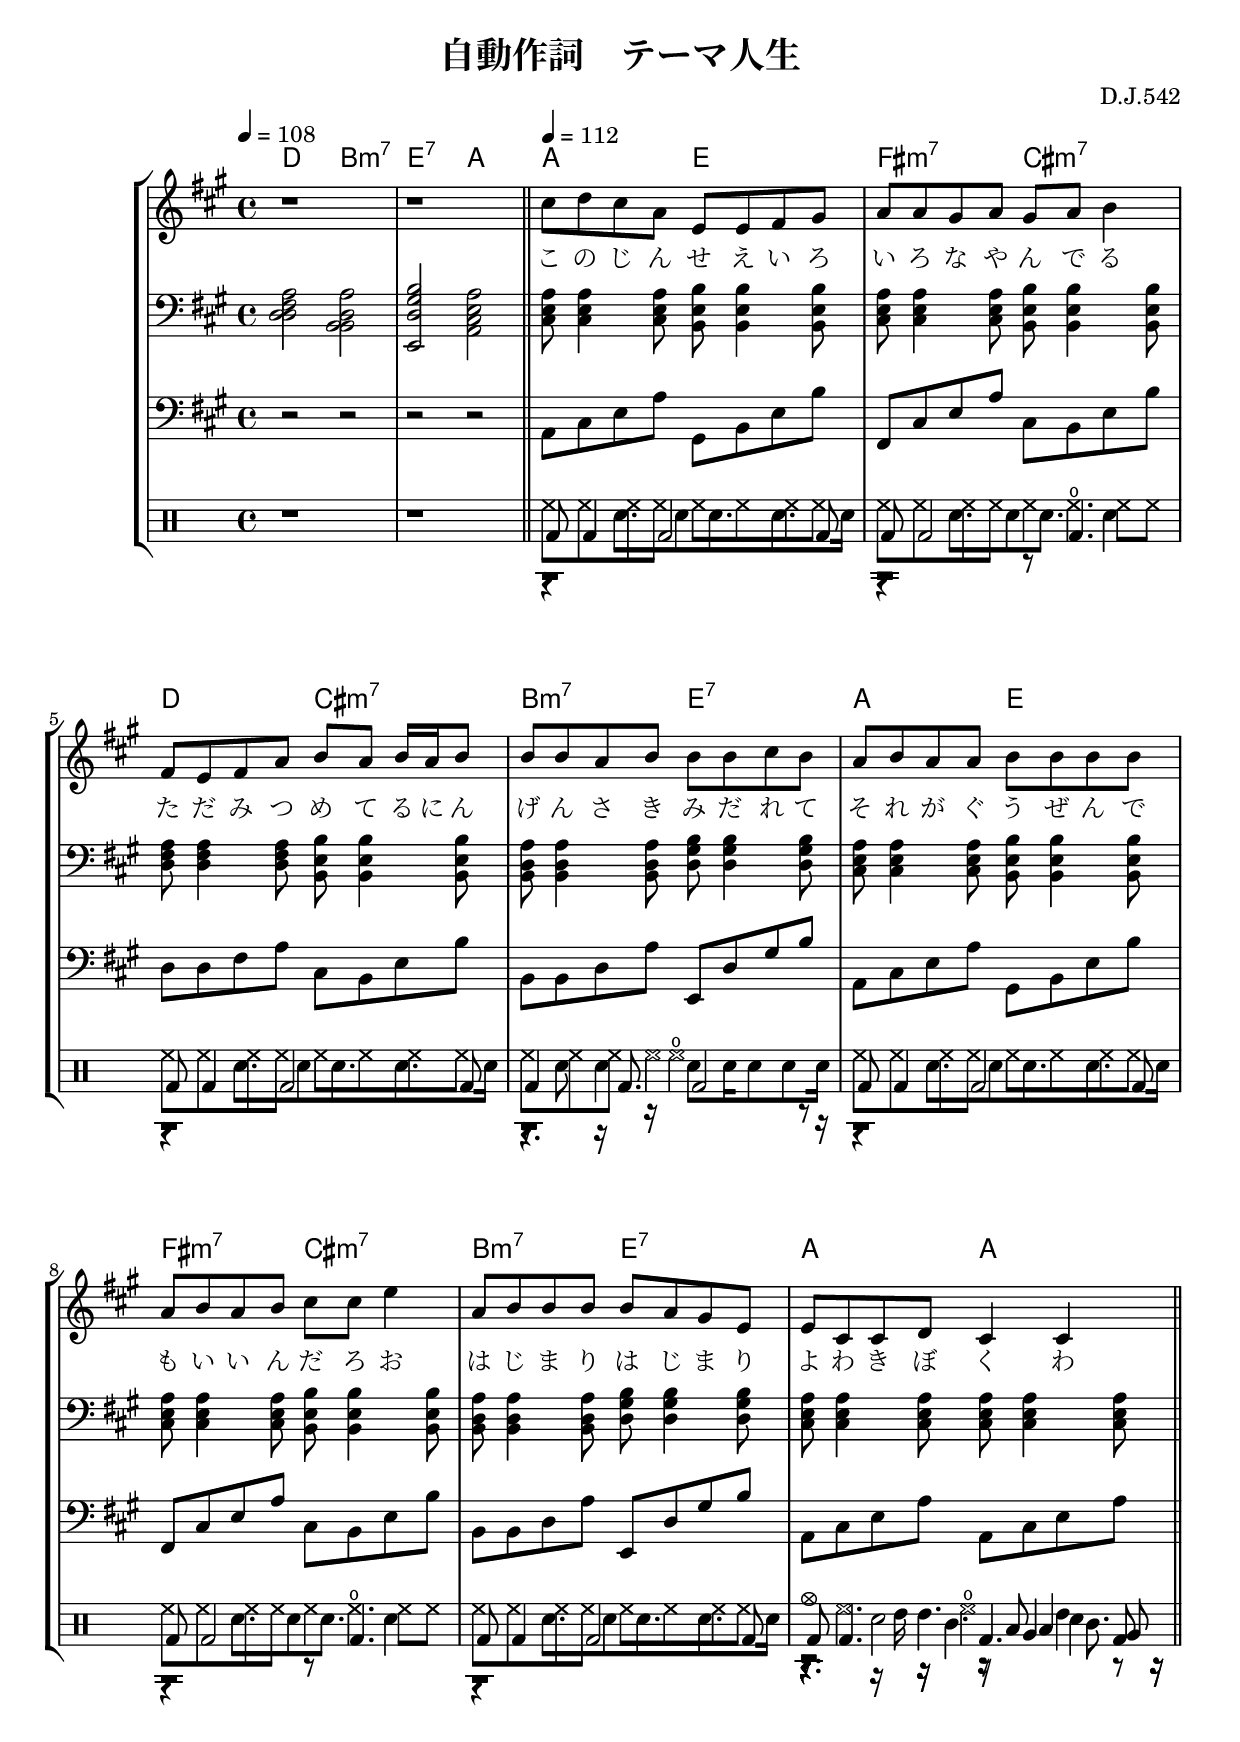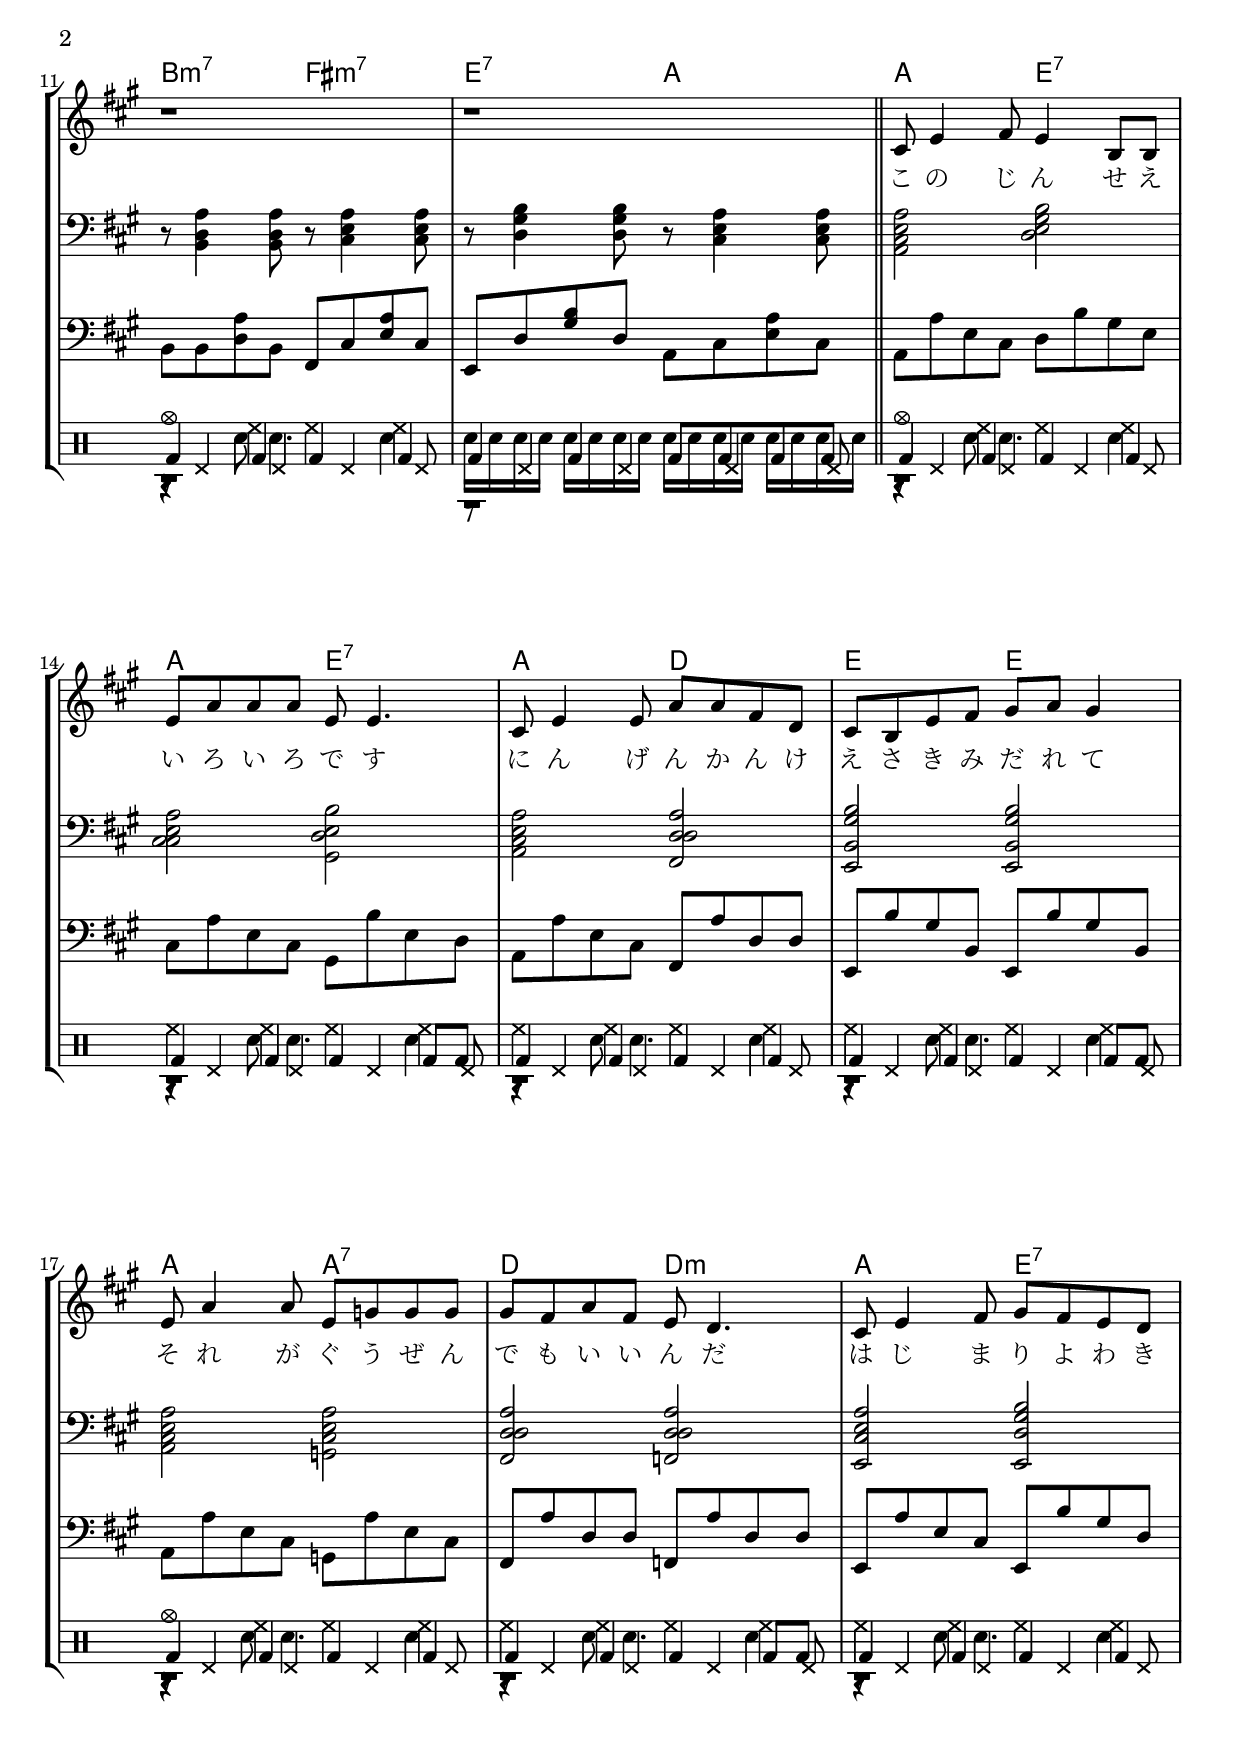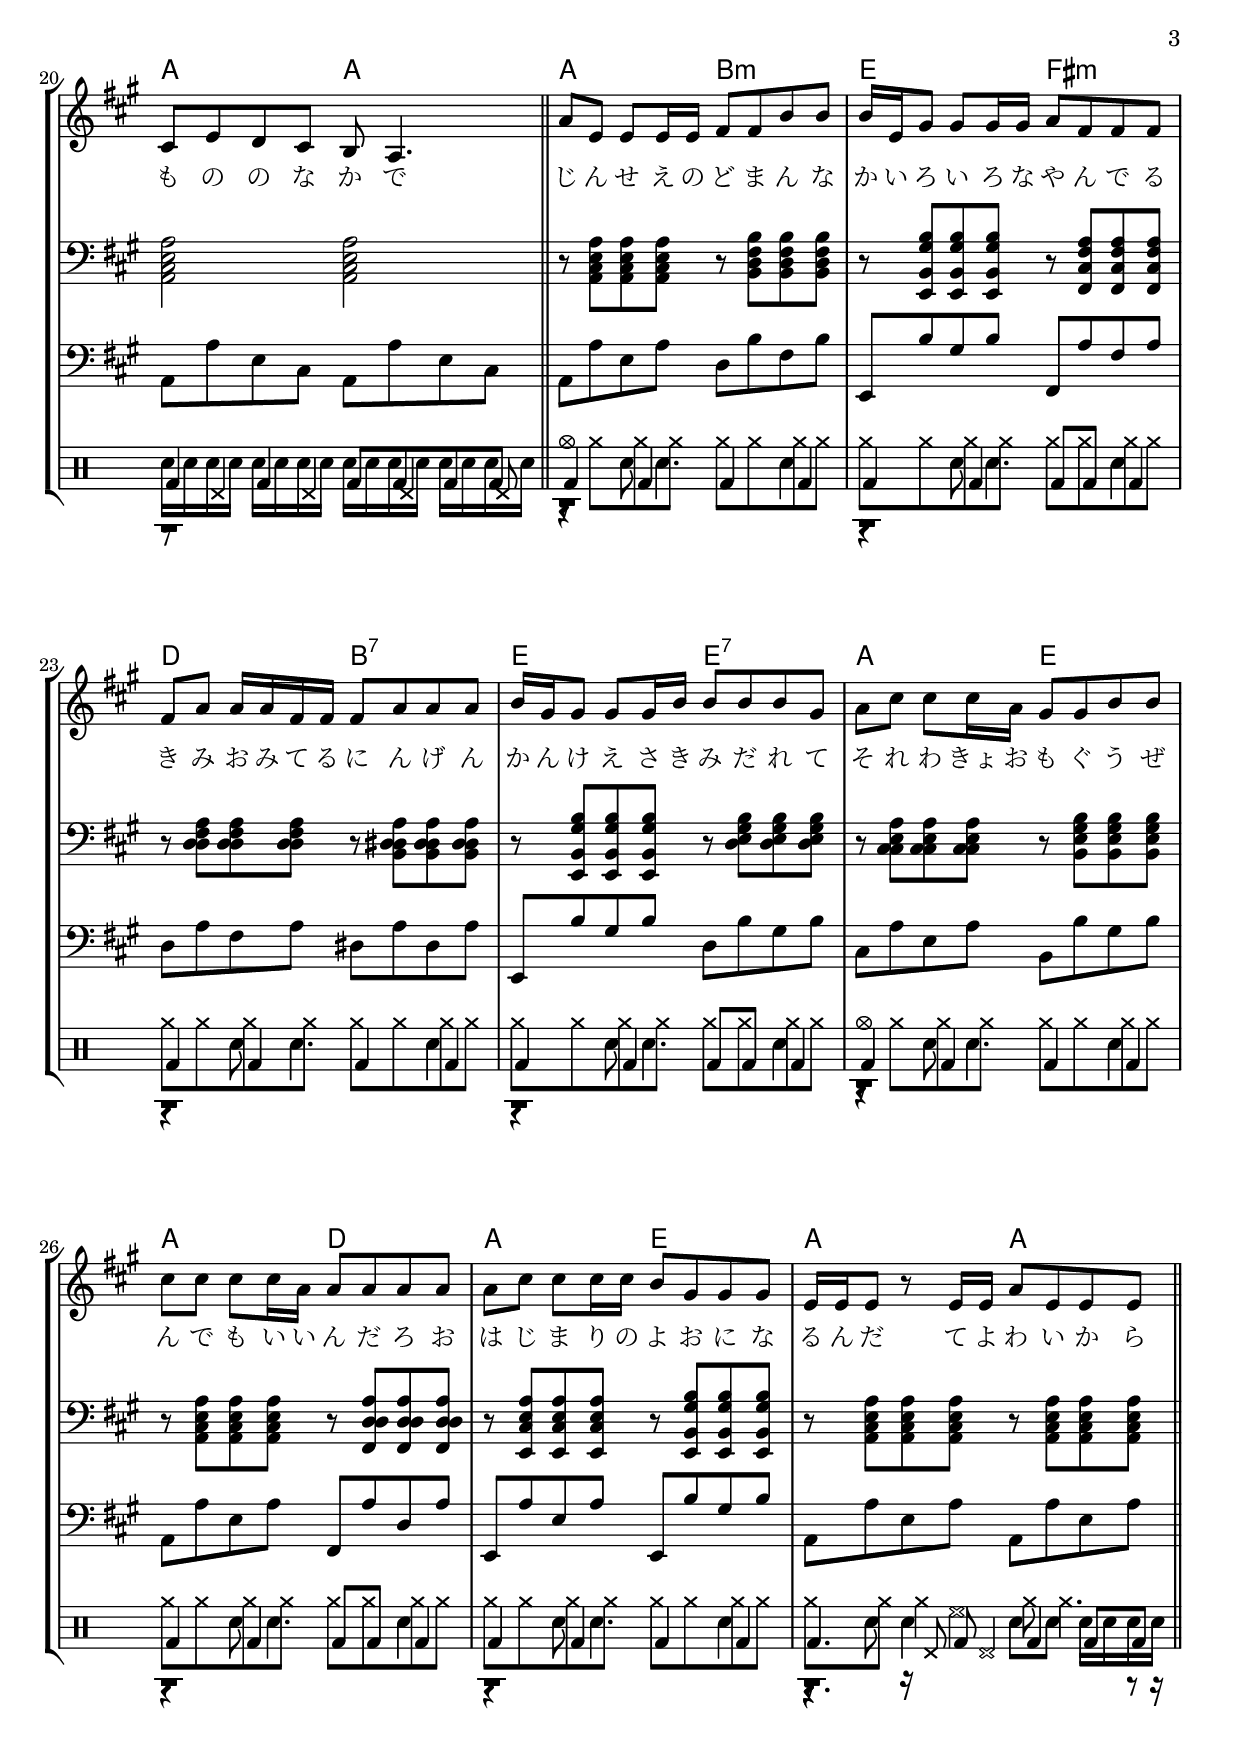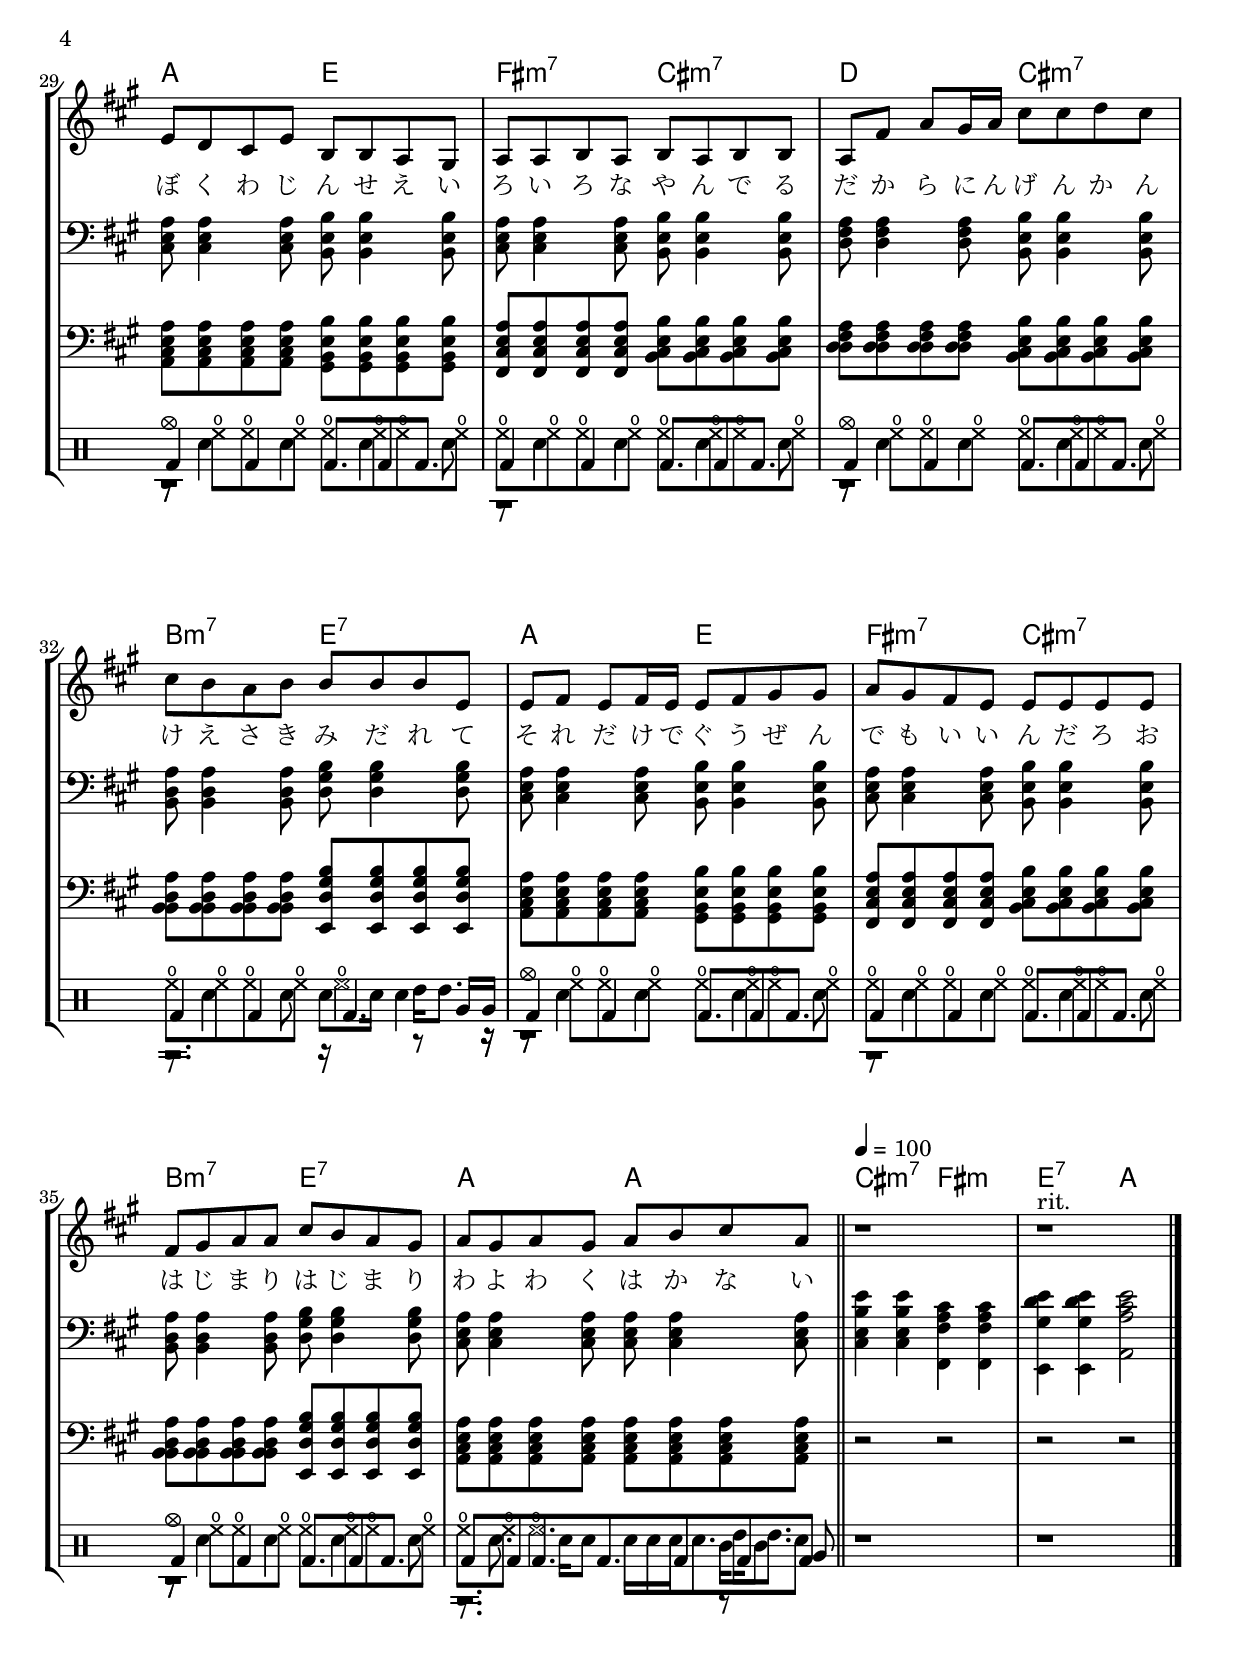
\version "2.12.1"

\header {
	title = \markup {自動作詞　テーマ人生}
	composer = \markup \center-column {D.J.542}
}

harmony = \chordmode {
	d2 b:min7 e:7 a 

	a e fis:min7 cis:min7 d cis:min7 b:min7 e:7 a e fis:min7 cis:min7 b:min7 e:7 a a 

	b:min7 fis:min7 e:7 a 

	a e:7 a e:7 a d e e a a:7 d d:m a e:7 a a 

	a b:m e fis:m d b:7 e e:7 a e a d a e a a 

	a e fis:min7 cis:min7 d cis:min7 b:min7 e:7 a e fis:min7 cis:min7 b:min7 e:7 a a 

	cis:min7 fis:m e:7 a 
}

melody = {
	\key a \major
	\tempo 4 = 108
	r1 | r1   
	\set Staff.midiInstrument = #"mmi0.38"
		\tempo 4 = 112
 cis''8  d''8  cis''8  a'8  e'8  e'8  fis'8  gis'8 
	a'8  a'8  gis'8  a'8  gis'8  a'8  b'4 
	fis'8  e'8  fis'8  a'8  b'8  a'8  b'16  a'16  b'8 
	b'8  b'8  a'8  b'8  b'8  b'8  cis''8  b'8 
	a'8  b'8  a'8  a'8  b'8  b'8  b'8  b'8 
	a'8  b'8  a'8  b'8  cis''8  cis''8  e''4 
	a'8  b'8  b'8  b'8  b'8  a'8  gis'8  e'8 
	e'8  cis'8  cis'8  d'8  cis'4  cis'4
	r1 | r1   
	\set Staff.midiInstrument = #"mmi0.38"
	 cis'8  e'4  fis'8  e'4  b8  b8 
	e'8  a'8  a'8  a'8  e'8  e'4. 
	cis'8  e'4  e'8  a'8  a'8  fis'8  d'8 
	cis'8  b8  e'8  fis'8  gis'8  a'8  gis'4 
	e'8  a'4  a'8  e'8  g'8  g'8  g'8 
	gis'8  fis'8  a'8  fis'8  e'8  d'4. 
	cis'8  e'4  fis'8  gis'8  fis'8  e'8  d'8 
	cis'8  e'8  d'8  cis'8  b8  a4.
	\set Staff.midiInstrument = #"mmi0.38"
	 a'8  e'8  e'8  e'16  e'16  fis'8  fis'8  b'8  b'8 
	b'16  e'16  gis'8  gis'8  gis'16  gis'16  a'8  fis'8  fis'8  fis'8 
	fis'8  a'8  a'16  a'16  fis'16  fis'16  fis'8  a'8  a'8  a'8 
	b'16  gis'16  gis'8  gis'8  gis'16  b'16  b'8  b'8  b'8  gis'8 
	a'8  cis''8  cis''8  cis''16  a'16  gis'8  gis'8  b'8  b'8 
	cis''8  cis''8  cis''8  cis''16  a'16  a'8  a'8  a'8  a'8 
	a'8  cis''8  cis''8  cis''16  cis''16  b'8  gis'8  gis'8  gis'8 
	e'16  e'16  e'8  r8  e'16  e'16  a'8  e'8  e'8  e'8
	\set Staff.midiInstrument = #"mmi0.38"
	 e'8  d'8  cis'8  e'8  b8  b8  a8  gis8 
	a8  a8  b8  a8  b8  a8  b8  b8 
	a8  fis'8  a'8  gis'16  a'16  cis''8  cis''8  d''8  cis''8 
	cis''8  b'8  a'8  b'8  b'8  b'8  b'8  e'8 
	e'8  fis'8  e'8  fis'16  e'16  e'8  fis'8  gis'8  gis'8 
	a'8  gis'8  fis'8  e'8  e'8  e'8  e'8  e'8 
	fis'8  gis'8  a'8  a'8  cis''8  b'8  a'8  gis'8 
	a'8  gis'8  a'8  gis'8  a'8  b'8  cis''8  a'8
	\tempo 4 = 100
	r1 | r1^"rit." \bar "|."
}

words = \lyricmode {
	
	こ  の  じ  ん  せ  え  い  ろ  い  ろ  な  や  ん  で  る  た  だ  み  つ  め  て  る  に  ん  げ  ん  さ  き  み  だ  れ  て  そ  れ  が  ぐ  う  ぜ  ん  で  も  い  い  ん  だ  ろ  お  は  じ  ま  り  は  じ  ま  り  よ  わ  き  ぼ  く  わ  
	
	こ  の  じ  ん  せ  え  い  ろ  い  ろ  で  す  に  ん  げ  ん  か  ん  け  え  さ  き  み  だ  れ  て  そ  れ  が  ぐ  う  ぜ  ん  で  も  い  い  ん  だ  は  じ  ま  り  よ  わ  き  も  の  の  な  か  で  
	じ  ん  せ  え  の  ど  ま  ん  な  か  い  ろ  い  ろ  な  や  ん  で  る  き  み  お  み  て  る  に  ん  げ  ん  か  ん  け  え  さ  き  み  だ  れ  て  そ  れ  わ  きょ  お  も  ぐ  う  ぜ  ん  で  も  い  い  ん  だ  ろ  お  は  じ  ま  り  の  よ  お  に  な  る  ん  だ  て  よ  わ  い  か  ら  
	ぼ  く  わ  じ  ん  せ  え  い  ろ  い  ろ  な  や  ん  で  る  だ  か  ら  に  ん  げ  ん  か  ん  け  え  さ  き  み  だ  れ  て  そ  れ  だ  け  で  ぐ  う  ぜ  ん  で  も  い  い  ん  だ  ろ  お  は  じ  ま  り  は  じ  ま  り  わ  よ  わ  く  は  か  な  い  
	
}

tempochange = {
	\tempo 4 = 108
	r1 | r1 \bar "||"
	\tempo 4 = 112
	r1 | r1 | r1 | r1 | r1 | r1 | r1 | r1 \bar "||"
	\tempo 4 = 112
	r1 | r1 \bar "||"
	\tempo 4 = 112
	r1 | r1 | r1 | r1 | r1 | r1 | r1 | r1 \bar "||"
	\tempo 4 = 112
	r1 | r1 | r1 | r1 | r1 | r1 | r1 | r1 \bar "||"
	\tempo 4 = 112
	r1 | r1 | r1 | r1 | r1 | r1 | r1 | r1 \bar "||"
	\tempo 4 = 100
	r1 | \tempo 4 = 75 r2 \tempo 4 = 66 r2 \bar "|."
}

mainacc = {
	\clef bass
	\set Staff.midiInstrument = #"Acoustic grand"
	\key a \major
	\tempo 4 = 108
	<d d fis a>2
	<b, b, d a>2
	<e, d gis b>2
	<a, cis e a>2
	\bar "||"

	\set Staff.midiInstrument = #"Electric Guitar (clean)"
	\tempo 4 = 112
	<cis e a>8 <cis e a>4 <cis e a>8
	<b, e b>8 <b, e b>4 <b, e b>8
	<cis e a>8 <cis e a>4 <cis e a>8
	<b, e b>8 <b, e b>4 <b, e b>8
	<d fis a>8 <d fis a>4 <d fis a>8
	<b, e b>8 <b, e b>4 <b, e b>8
	<b, d a>8 <b, d a>4 <b, d a>8
	<d gis b>8 <d gis b>4 <d gis b>8
	<cis e a>8 <cis e a>4 <cis e a>8
	<b, e b>8 <b, e b>4 <b, e b>8
	<cis e a>8 <cis e a>4 <cis e a>8
	<b, e b>8 <b, e b>4 <b, e b>8
	<b, d a>8 <b, d a>4 <b, d a>8
	<d gis b>8 <d gis b>4 <d gis b>8
	<cis e a>8 <cis e a>4 <cis e a>8
	<cis e a>8 <cis e a>4 <cis e a>8
	\bar "||"

	\set Staff.midiInstrument = #"Electric Guitar (jazz)"
	r8 <b, d a>4 <b, d a>8
	r8 <cis e a>4 <cis e a>8
	r8 <d gis b>4 <d gis b>8
	r8 <cis e a>4 <cis e a>8
	\bar "||"

	\set Staff.midiInstrument = #"Acoustic grand"
	<a, cis e a>2
	<d e gis b>2
	<cis cis e a>2
	<gis, d e b>2
	<a, cis e a>2
	<fis, d d a>2
	<e, b, gis b>2
	<e, b, gis b>2
	<a, cis e a>2
	<g, cis e a>2
	<fis, d d a>2
	<f, d d a>2
	<e, cis e a>2
	<e, d gis b>2
	<a, cis e a>2
	<a, cis e a>2
	\bar "||"

	\set Staff.midiInstrument = #"Electric Guitar (jazz)"
	r8 <a, cis e a>8 <a, cis e a>8 <a, cis e a>8
	r8 <d b, fis b>8 <d b, fis b>8 <d b, fis b>8
	r8 <e, b, gis b>8 <e, b, gis b>8 <e, b, gis b>8
	r8 <fis, cis fis a>8 <fis, cis fis a>8 <fis, cis fis a>8
	r8 <d d fis a>8 <d d fis a>8 <d d fis a>8
	r8 <dis b, dis a>8 <dis b, dis a>8 <dis b, dis a>8
	r8 <e, b, gis b>8 <e, b, gis b>8 <e, b, gis b>8
	r8 <d e gis b>8 <d e gis b>8 <d e gis b>8
	r8 <cis cis e a>8 <cis cis e a>8 <cis cis e a>8
	r8 <b, e gis b>8 <b, e gis b>8 <b, e gis b>8
	r8 <a, cis e a>8 <a, cis e a>8 <a, cis e a>8
	r8 <fis, d d a>8 <fis, d d a>8 <fis, d d a>8
	r8 <e, cis e a>8 <e, cis e a>8 <e, cis e a>8
	r8 <e, b, gis b>8 <e, b, gis b>8 <e, b, gis b>8
	r8 <a, cis e a>8 <a, cis e a>8 <a, cis e a>8
	r8 <a, cis e a>8 <a, cis e a>8 <a, cis e a>8
	\bar "||"

	\set Staff.midiInstrument = #"Electric Guitar (clean)"
	<cis e a>8 <cis e a>4 <cis e a>8
	<b, e b>8 <b, e b>4 <b, e b>8
	<cis e a>8 <cis e a>4 <cis e a>8
	<b, e b>8 <b, e b>4 <b, e b>8
	<d fis a>8 <d fis a>4 <d fis a>8
	<b, e b>8 <b, e b>4 <b, e b>8
	<b, d a>8 <b, d a>4 <b, d a>8
	<d gis b>8 <d gis b>4 <d gis b>8
	<cis e a>8 <cis e a>4 <cis e a>8
	<b, e b>8 <b, e b>4 <b, e b>8
	<cis e a>8 <cis e a>4 <cis e a>8
	<b, e b>8 <b, e b>4 <b, e b>8
	<b, d a>8 <b, d a>4 <b, d a>8
	<d gis b>8 <d gis b>4 <d gis b>8
	<cis e a>8 <cis e a>4 <cis e a>8
	<cis e a>8 <cis e a>4 <cis e a>8
	\bar "||"

	\set Staff.midiInstrument = #"Acoustic grand"
	\tempo 4 = 100
	<cis e b e'>4 <cis e b e'>4
	<fis, fis a cis'>4 <fis, fis a cis'>4
	<e, gis d' e'>4 <e, gis d' e'>4
	<a, a cis' e'>2
	\bar "|."
}

subacc = {
	\clef bass
	\set Staff.midiInstrument = #"Acoustic grand"
	\key a \major
	\tempo 4 = 108
	r2
	r2
	r2
	r2
	\bar "||"

	\set Staff.midiInstrument = #"Acoustic Guitar (steel)"
	\tempo 4 = 112
	a,8 cis8 e8 a8
	gis,8 b,8 e8 b8
	fis,8 cis8 e8 a8
	cis8 b,8 e8 b8
	d8 d8 fis8 a8
	cis8 b,8 e8 b8
	b,8 b,8 d8 a8
	e,8 d8 gis8 b8
	a,8 cis8 e8 a8
	gis,8 b,8 e8 b8
	fis,8 cis8 e8 a8
	cis8 b,8 e8 b8
	b,8 b,8 d8 a8
	e,8 d8 gis8 b8
	a,8 cis8 e8 a8
	a,8 cis8 e8 a8
	\bar "||"

	\set Staff.midiInstrument = #"Acoustic Guitar (steel)"
	b,8 b, <d a> b,
	fis,8 cis <e a> cis
	e,8 d <gis b> d
	a,8 cis <e a> cis
	\bar "||"

	\set Staff.midiInstrument = #"Acoustic Guitar (steel)"
	a,8 a e cis
	d8 b gis e
	cis8 a e cis
	gis,8 b e d
	a,8 a e cis
	fis,8 a d d
	e,8 b gis b,
	e,8 b gis b,
	a,8 a e cis
	g,8 a e cis
	fis,8 a d d
	f,8 a d d
	e,8 a e cis
	e,8 b gis d
	a,8 a e cis
	a,8 a e cis
	\bar "||"

	\set Staff.midiInstrument = #"Acoustic Guitar (steel)"
	a,8 a e a
	d8 b fis b
	e,8 b gis b
	fis,8 a fis a
	d8 a fis a
	dis8 a dis a
	e,8 b gis b
	d8 b gis b
	cis8 a e a
	b,8 b gis b
	a,8 a e a
	fis,8 a d a
	e,8 a e a
	e,8 b gis b
	a,8 a e a
	a,8 a e a
	\bar "||"

	\set Staff.midiInstrument = #"Acoustic Guitar (steel)"
	<a, cis e a>8 <a, cis e a>8 <a, cis e a>8 <a, cis e a>8
	<gis, b, e b>8 <gis, b, e b>8 <gis, b, e b>8 <gis, b, e b>8
	<fis, cis e a>8 <fis, cis e a>8 <fis, cis e a>8 <fis, cis e a>8
	<cis b, e b>8 <cis b, e b>8 <cis b, e b>8 <cis b, e b>8
	<d d fis a>8 <d d fis a>8 <d d fis a>8 <d d fis a>8
	<cis b, e b>8 <cis b, e b>8 <cis b, e b>8 <cis b, e b>8
	<b, b, d a>8 <b, b, d a>8 <b, b, d a>8 <b, b, d a>8
	<e, d gis b>8 <e, d gis b>8 <e, d gis b>8 <e, d gis b>8
	<a, cis e a>8 <a, cis e a>8 <a, cis e a>8 <a, cis e a>8
	<gis, b, e b>8 <gis, b, e b>8 <gis, b, e b>8 <gis, b, e b>8
	<fis, cis e a>8 <fis, cis e a>8 <fis, cis e a>8 <fis, cis e a>8
	<cis b, e b>8 <cis b, e b>8 <cis b, e b>8 <cis b, e b>8
	<b, b, d a>8 <b, b, d a>8 <b, b, d a>8 <b, b, d a>8
	<e, d gis b>8 <e, d gis b>8 <e, d gis b>8 <e, d gis b>8
	<a, cis e a>8 <a, cis e a>8 <a, cis e a>8 <a, cis e a>8
	<a, cis e a>8 <a, cis e a>8 <a, cis e a>8 <a, cis e a>8
	\bar "||"

	\set Staff.midiInstrument = #"Acoustic grand"
	\tempo 4 = 100
	r2
	r2
	r2
	r2
	\bar "|."
}

percA = {
	\drummode {
	r1 |r1 \bar "||"
	hh8 hh8 hh8 hh8 hh8 hh8 hh8 hh8  |hh8 hh8 hh8 hh8 hh4 hh8 hh8  |hh8 hh8 hh8 hh8 hh8 hh8 hh8 hh8  |hh8 hh8 hh8 hh2 r8  |hh8 hh8 hh8 hh8 hh8 hh8 hh8 hh8  |hh8 hh8 hh8 hh8 hh4 hh8 hh8  |hh8 hh8 hh8 hh8 hh8 hh8 hh8 hh8  |r8 hh2. r8  \bar "||"
	r4 hh4 hh4 hh4  |r1  \bar "||"
	r4 hh4 hh4 hh4  |hh4 hh4 hh4 hh4  |hh4 hh4 hh4 hh4  |hh4 hh4 hh4 hh4  |r4 hh4 hh4 hh4  |hh4 hh4 hh4 hh4  |hh4 hh4 hh4 hh4  |r1  \bar "||"
	r8 cymr8 cymr8 cymr8 cymr8 cymr8 cymr8 cymr8  |cymr8 cymr8 cymr8 cymr8 cymr8 cymr8 cymr8 cymr8  |cymr8 cymr8 cymr8 cymr8 cymr8 cymr8 cymr8 cymr8  |cymr8 cymr8 cymr8 cymr8 cymr8 cymr8 cymr8 cymr8  |r8 cymr8 cymr8 cymr8 cymr8 cymr8 cymr8 cymr8  |cymr8 cymr8 cymr8 cymr8 cymr8 cymr8 cymr8 cymr8  |cymr8 cymr8 cymr8 cymr8 cymr8 cymr8 cymr8 cymr8  |cymr8 cymr8 cymr4 cymr8 cymr4.  \bar "||"
	r8 hho8 hho8 hho8 hho8 hho8 hho8 hho8  |hho8 hho8 hho8 hho8 hho8 hho8 hho8 hho8  |r8 hho8 hho8 hho8 hho8 hho8 hho8 hho8  |hho8 hho8 hho8 hho8 hho2  |r8 hho8 hho8 hho8 hho8 hho8 hho8 hho8  |hho8 hho8 hho8 hho8 hho8 hho8 hho8 hho8  |r8 hho8 hho8 hho8 hho8 hho8 hho8 hho8  |hho8 hho8 hho2.  \bar "||"
	r1 |r1 \bar "|."
	}
}

percB = {
	\drummode {
	r1 |r1 \bar "||"
	r4 sn8. sn8 sn8. sn8. sn16  |r4 sn8. sn8 sn8. sn4  |r4 sn8. sn8 sn8. sn8. sn16  |r8 sn8 sn4 sn8 sn16 sn8 sn8 sn16  |r4 sn8. sn8 sn8. sn8. sn16  |r4 sn8. sn8 sn8. sn4  |r4 sn8. sn8 sn8. sn8. sn16  |r4 sn2 sn4  \bar "||"
	r4 sn8 sn4. sn4  |sn16 sn16 sn16 sn16 sn16 sn16 sn16 sn16 sn16 sn16 sn16 sn16 sn16 sn16 sn16 sn16  \bar "||"
	r4 sn8 sn4. sn4  |r4 sn8 sn4. sn4  |r4 sn8 sn4. sn4  |r4 sn8 sn4. sn4  |r4 sn8 sn4. sn4  |r4 sn8 sn4. sn4  |r4 sn8 sn4. sn4  |sn16 sn16 sn16 sn16 sn16 sn16 sn16 sn16 sn16 sn16 sn16 sn16 sn16 sn16 sn16 sn16  \bar "||"
	r4 sn8 sn4. sn4  |r4 sn8 sn4. sn4  |r4 sn8 sn4. sn4  |r4 sn8 sn4. sn4  |r4 sn8 sn4. sn4  |r4 sn8 sn4. sn4  |r4 sn8 sn4. sn4  |r8 sn8 sn4 sn8 sn8 sn16 sn16 sn16 sn16  \bar "||"
	r8 sn4 sn4 sn4 sn8  |r8 sn4 sn4 sn4 sn8  |r8 sn4 sn4 sn4 sn8  |r8 sn4 sn8 sn8 sn16 sn4 r16  |r8 sn4 sn4 sn4 sn8  |r8 sn4 sn4 sn4 sn8  |r8 sn4 sn4 sn4 sn8  |r8 sn8. sn16 sn8 sn16 sn16 sn16 sn8. sn8  \bar "||"
	r1 |r1 \bar "|."
	}
}

percC = {
	\drummode {
	r1 |r1 \bar "||"
	bd8 bd4 bd2 bd8  |bd8 bd2 bd4.  |bd8 bd4 bd2 bd8  |bd4 r16 bd8. bd2  |bd8 bd4 bd2 bd8  |bd8 bd2 bd4.  |bd8 bd4 bd2 bd8  |bd8 bd4. bd4. bd8  \bar "||"
	bd4 bd4 bd4 bd4  |bd4 bd4 bd8 bd8 bd8 bd8  \bar "||"
	bd4 bd4 bd4 bd4  |bd4 bd4 bd4 bd8 bd8  |bd4 bd4 bd4 bd4  |bd4 bd4 bd4 bd8 bd8  |bd4 bd4 bd4 bd4  |bd4 bd4 bd4 bd8 bd8  |bd4 bd4 bd4 bd4  |bd4 bd4 bd8 bd8 bd8 bd8  \bar "||"
	bd4 bd4 bd4 bd4  |bd4 bd4 bd8 bd8 bd4  |bd4 bd4 bd4 bd4  |bd4 bd4 bd8 bd8 bd4  |bd4 bd4 bd4 bd4  |bd4 bd4 bd8 bd8 bd4  |bd4 bd4 bd4 bd4  |bd4. bd8 bd4 bd8 bd8  \bar "||"
	bd4 bd4 bd8. bd8 bd8.  |bd4 bd4 bd8. bd8 bd8.  |bd4 bd4 bd8. bd8 bd8.  |bd4 bd4 r16 bd4. r16  |bd4 bd4 bd8. bd8 bd8.  |bd4 bd4 bd8. bd8 bd8.  |bd4 bd4 bd8. bd8 bd8.  |bd8 bd8 bd8. bd8. bd8 bd8 bd8  \bar "||"
	r1 |r1 \bar "|."
	}
}

percD = {
	\drummode {
	r1 |r1 \bar "||"
	r1  |r2 r8 hho4.  |r1  |r4. r16 hho2 r16  |r1  |r2 r8 hho4.  |r1  |r4. r16 hho2 r16  \bar "||"
	r8 hhp4 hhp4 hhp4 hhp8  |r8 hhp4 hhp4 hhp4 hhp8  \bar "||"
	r8 hhp4 hhp4 hhp4 hhp8  |r8 hhp4 hhp4 hhp4 hhp8  |r8 hhp4 hhp4 hhp4 hhp8  |r8 hhp4 hhp4 hhp4 hhp8  |r8 hhp4 hhp4 hhp4 hhp8  |r8 hhp4 hhp4 hhp4 hhp8  |r8 hhp4 hhp4 hhp4 hhp8  |r8 hhp4 hhp4 hhp4 hhp8  \bar "||"
	cymc1  |r1 |r1 |r1 |cymc1  |r1 |r1 |r1 \bar "||"
	cymc1  |r1  |cymc1  |r1  |cymc1  |r1  |cymc1  |r1  \bar "||"
	r1 |r1 \bar "|."
	}
}

percE = {
	\drummode {
	r1 |r1 \bar "||"
	r1 |r1 |r1 |r1 |r1 |r1 |r1 |cymc1  \bar "||"
	cymc1  |r1 \bar "||"
	cymc1  |r1 |r1 |r1 |cymc1  |r1 |r1 |r1 \bar "||"
	r1 |r1 |r1 |r1 |r1 |r1 |r1 |r4 r16 hhp8 hhp2 r16  \bar "||"
	r1 |r1 |r1 |r2. tommh16 tommh8.  |r1 |r1 |r1 |r2. tommh16 tommh8.  \bar "||"
	r1 |r1 \bar "|."
	}
}

percF = {
	\drummode {
	r1 | r1 \bar "||"
	r1 |r1 |r1 |r1 |r1 |r1 |r1 |r4 r16 tommh16 tommh4. tommh4  \bar "||"
	r1 | r1 \bar "||"
	r1 | r1 | r1 | r1 | r1 | r1 | r1 | r1 \bar "||"
	r1 |r1 |r1 |r1 |r1 |r1 |r1 |r4. hh2 r8  \bar "||"
	r1 |r1 |r1 |r2. r8 tomfh16 tomfh16  |r1 |r1 |r1 |r2. r8 tomfh8  \bar "||"
	r1 | r1 \bar "|."
	}
}

percG = {
	\drummode {
	r1 | r1 \bar "||"
	r1 |r1 |r1 |r1 |r1 |r1 |r1 |r4. r16 tomml4. tomml8.  \bar "||"
	r1 | r1 \bar "||"
	r1 | r1 | r1 | r1 | r1 | r1 | r1 | r1 \bar "||"
	r1 | r1 | r1 | r1 | r1 | r1 | r1 | r1 \bar "||"
	r1 |r1 |r1 |r1 |r1 |r1 |r1 |r2. tomml16 tomml8.  \bar "||"
	r1 | r1 \bar "|."
	}
}

percH = {
	\drummode {
	r1 | r1 \bar "||"
	r1 |r1 |r1 |r1 |r1 |r1 |r1 |r2 r16 toml8 toml4 r16  \bar "||"
	r1 | r1 \bar "||"
	r1 | r1 | r1 | r1 | r1 | r1 | r1 | r1 \bar "||"
	r1 | r1 | r1 | r1 | r1 | r1 | r1 | r1 \bar "||"
	r1 | r1 | r1 | r1 | r1 | r1 | r1 | r1 \bar "||"
	r1 | r1 \bar "|."
	}
}

percI = {
	\drummode {
	r1 | r1 \bar "||"
	r1 |r1 |r1 |r1 |r1 |r1 |r1 |r2 r8 tomfh4 tomfh8  \bar "||"
	r1 | r1 \bar "||"
	r1 | r1 | r1 | r1 | r1 | r1 | r1 | r1 \bar "||"
	r1 | r1 | r1 | r1 | r1 | r1 | r1 | r1 \bar "||"
	r1 | r1 | r1 | r1 | r1 | r1 | r1 | r1 \bar "||"
	r1 | r1 \bar "|."
	}
}

\score {
	<<
		\new StaffGroup <<
			\new ChordNames {\harmony}
			\new Voice = "melody" {\melody}
			\new Lyrics \lyricsto "melody" \words
			\new Staff = "mainacc" {\mainacc}
			\new Staff = "subacc" {\subacc}
			\new DrumStaff <<
				\new DrumVoice {\percA}
				\new DrumVoice {\percB}
				\new DrumVoice {\percC}
				\new DrumVoice {\percD}
				\new DrumVoice {\percE}
				\new DrumVoice {\percF}
				\new DrumVoice {\percG}
				\new DrumVoice {\percH}
				\new DrumVoice {\percI}
			>>
		>>
	>>
	\layout { }
}
